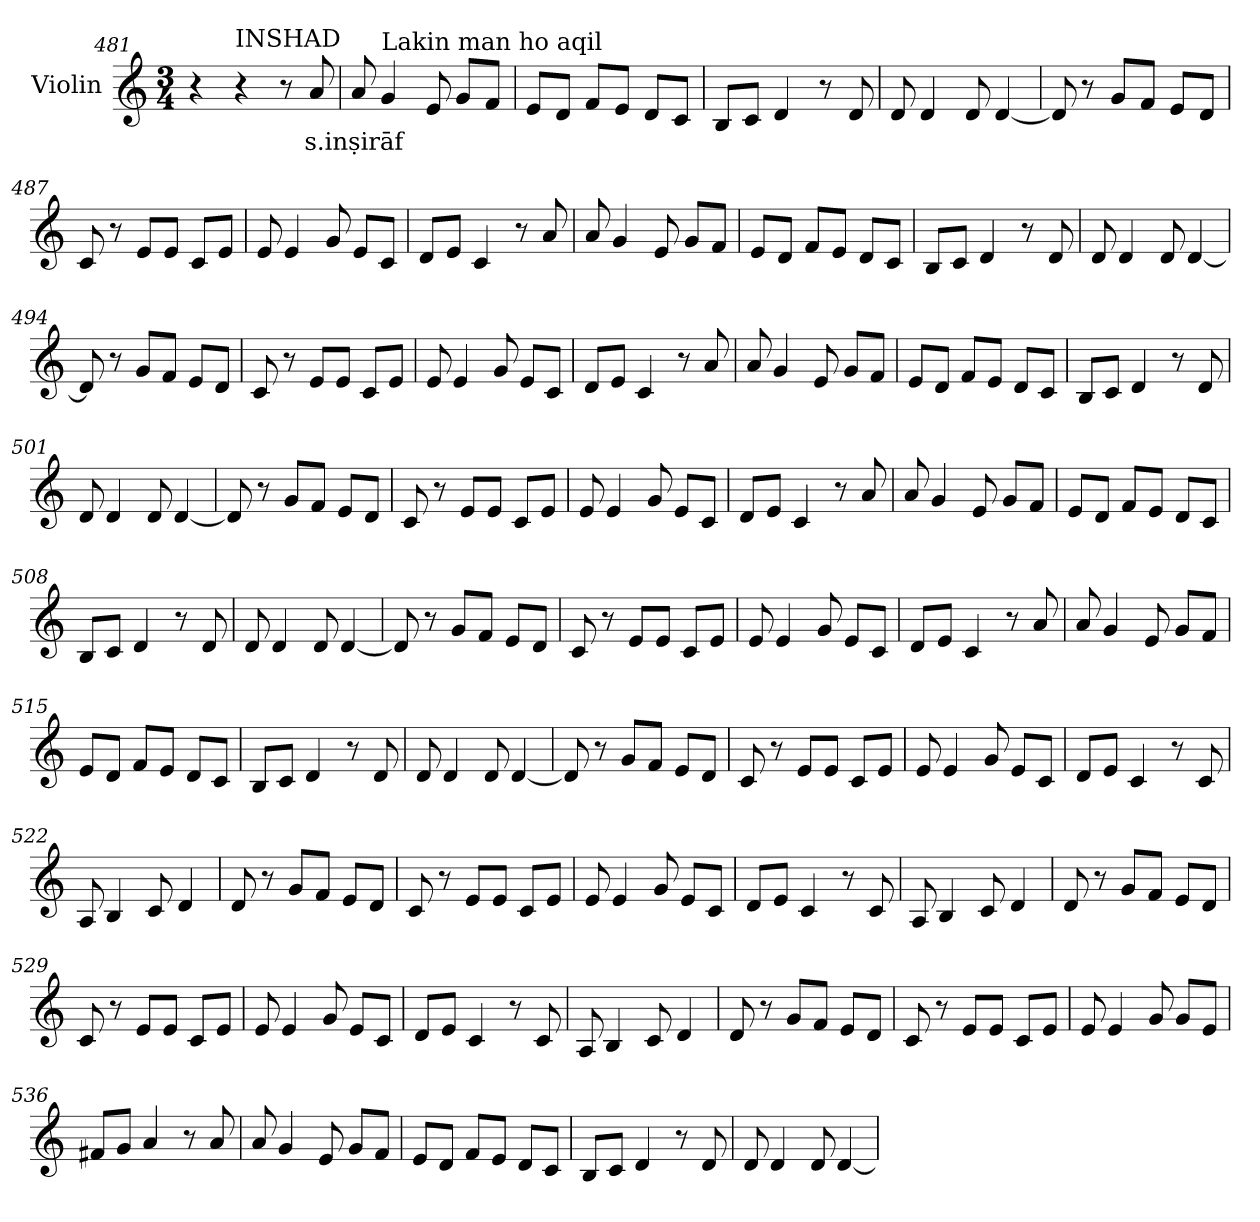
**kern	**text
*part1	*part1
*staff1	*staff1
*I"Violin	*
*clefG2	*
*k[]	*
*M3/4	*
=481	=481
4r	.
!LO:TX:a:t=INSHAD	!
4r	.
8r	.
!	!LO:LY:b
8a/	s.inṣirāf
!!LO:LB:g=z
=482	=482
*MM100	*
8a/	.
!LO:TX:a:t=Lakin man ho aqil	!
4g/	.
8e/	.
8g/L	.
8f/J	.
=483	=483
8e/L	.
8d/J	.
8f/L	.
8e/J	.
8d/L	.
8c/J	.
=484	=484
8B/L	.
8c/J	.
4d/	.
8r	.
8d/	.
=485	=485
8d/	.
4d/	.
8d/	.
[4d/	.
=486	=486
8d/]	.
8r	.
8g/L	.
8f/J	.
8e/L	.
8d/J	.
=487	=487
8c/	.
8r	.
8e/L	.
8e/J	.
8c/L	.
8e/J	.
!!LO:LB:g=z
=488	=488
8e/	.
4e/	.
8g/	.
8e/L	.
8c/J	.
=489	=489
8d/L	.
8e/J	.
4c/	.
8r	.
8a/	.
=490	=490
8a/	.
4g/	.
8e/	.
8g/L	.
8f/J	.
=491	=491
8e/L	.
8d/J	.
8f/L	.
8e/J	.
8d/L	.
8c/J	.
=492	=492
8B/L	.
8c/J	.
4d/	.
8r	.
8d/	.
=493	=493
8d/	.
4d/	.
8d/	.
[4d/	.
!!LO:LB:g=z
=494	=494
8d/]	.
8r	.
8g/L	.
8f/J	.
8e/L	.
8d/J	.
=495	=495
8c/	.
8r	.
8e/L	.
8e/J	.
8c/L	.
8e/J	.
=496	=496
8e/	.
4e/	.
8g/	.
8e/L	.
8c/J	.
=497	=497
8d/L	.
8e/J	.
4c/	.
8r	.
8a/	.
=498	=498
8a/	.
4g/	.
8e/	.
8g/L	.
8f/J	.
=499	=499
8e/L	.
8d/J	.
8f/L	.
8e/J	.
8d/L	.
8c/J	.
!!LO:LB:g=z
=500	=500
8B/L	.
8c/J	.
4d/	.
8r	.
8d/	.
=501	=501
8d/	.
4d/	.
8d/	.
[4d/	.
=502	=502
8d/]	.
8r	.
8g/L	.
8f/J	.
8e/L	.
8d/J	.
=503	=503
8c/	.
8r	.
8e/L	.
8e/J	.
8c/L	.
8e/J	.
=504	=504
8e/	.
4e/	.
8g/	.
8e/L	.
8c/J	.
=505	=505
8d/L	.
8e/J	.
4c/	.
8r	.
8a/	.
!!LO:LB:g=z
=506	=506
8a/	.
4g/	.
8e/	.
8g/L	.
8f/J	.
=507	=507
8e/L	.
8d/J	.
8f/L	.
8e/J	.
8d/L	.
8c/J	.
=508	=508
8B/L	.
8c/J	.
4d/	.
8r	.
8d/	.
=509	=509
8d/	.
4d/	.
8d/	.
[4d/	.
=510	=510
8d/]	.
8r	.
8g/L	.
8f/J	.
8e/L	.
8d/J	.
=511	=511
8c/	.
8r	.
8e/L	.
8e/J	.
8c/L	.
8e/J	.
!!LO:LB:g=z
=512	=512
8e/	.
4e/	.
8g/	.
8e/L	.
8c/J	.
=513	=513
8d/L	.
8e/J	.
4c/	.
8r	.
8a/	.
=514	=514
8a/	.
4g/	.
8e/	.
8g/L	.
8f/J	.
=515	=515
8e/L	.
8d/J	.
8f/L	.
8e/J	.
8d/L	.
8c/J	.
=516	=516
8B/L	.
8c/J	.
4d/	.
8r	.
8d/	.
=517	=517
8d/	.
4d/	.
8d/	.
[4d/	.
!!LO:LB:g=z
=518	=518
8d/]	.
8r	.
8g/L	.
8f/J	.
8e/L	.
8d/J	.
=519	=519
8c/	.
8r	.
8e/L	.
8e/J	.
8c/L	.
8e/J	.
=520	=520
8e/	.
4e/	.
8g/	.
8e/L	.
8c/J	.
=521	=521
8d/L	.
8e/J	.
4c/	.
8r	.
8c/	.
=522	=522
8A/	.
4B/	.
8c/	.
4d/	.
=523	=523
8d/	.
8r	.
8g/L	.
8f/J	.
8e/L	.
8d/J	.
!!LO:PB:g=z
=524	=524
8c/	.
8r	.
8e/L	.
8e/J	.
8c/L	.
8e/J	.
=525	=525
8e/	.
4e/	.
8g/	.
8e/L	.
8c/J	.
=526	=526
8d/L	.
8e/J	.
4c/	.
8r	.
8c/	.
=527	=527
8A/	.
4B/	.
8c/	.
4d/	.
=528	=528
8d/	.
8r	.
8g/L	.
8f/J	.
8e/L	.
8d/J	.
=529	=529
8c/	.
8r	.
8e/L	.
8e/J	.
8c/L	.
8e/J	.
!!LO:LB:g=z
=530	=530
8e/	.
4e/	.
8g/	.
8e/L	.
8c/J	.
=531	=531
8d/L	.
8e/J	.
4c/	.
8r	.
8c/	.
=532	=532
8A/	.
4B/	.
8c/	.
4d/	.
=533	=533
8d/	.
8r	.
8g/L	.
8f/J	.
8e/L	.
8d/J	.
=534	=534
8c/	.
8r	.
8e/L	.
8e/J	.
8c/L	.
8e/J	.
=535	=535
8e/	.
4e/	.
8g/	.
8g/L	.
8e/J	.
!!LO:LB:g=z
=536	=536
8f#X/L	.
8g/J	.
4a/	.
8r	.
8a/	.
=537	=537
8a/	.
4g/	.
8e/	.
8g/L	.
8f/J	.
=538	=538
8e/L	.
8d/J	.
8f/L	.
8e/J	.
8d/L	.
8c/J	.
=539	=539
8B/L	.
8c/J	.
4d/	.
8r	.
8d/	.
=540	=540
8d/	.
4d/	.
8d/	.
[4d/	.
=	=
*-	*-
